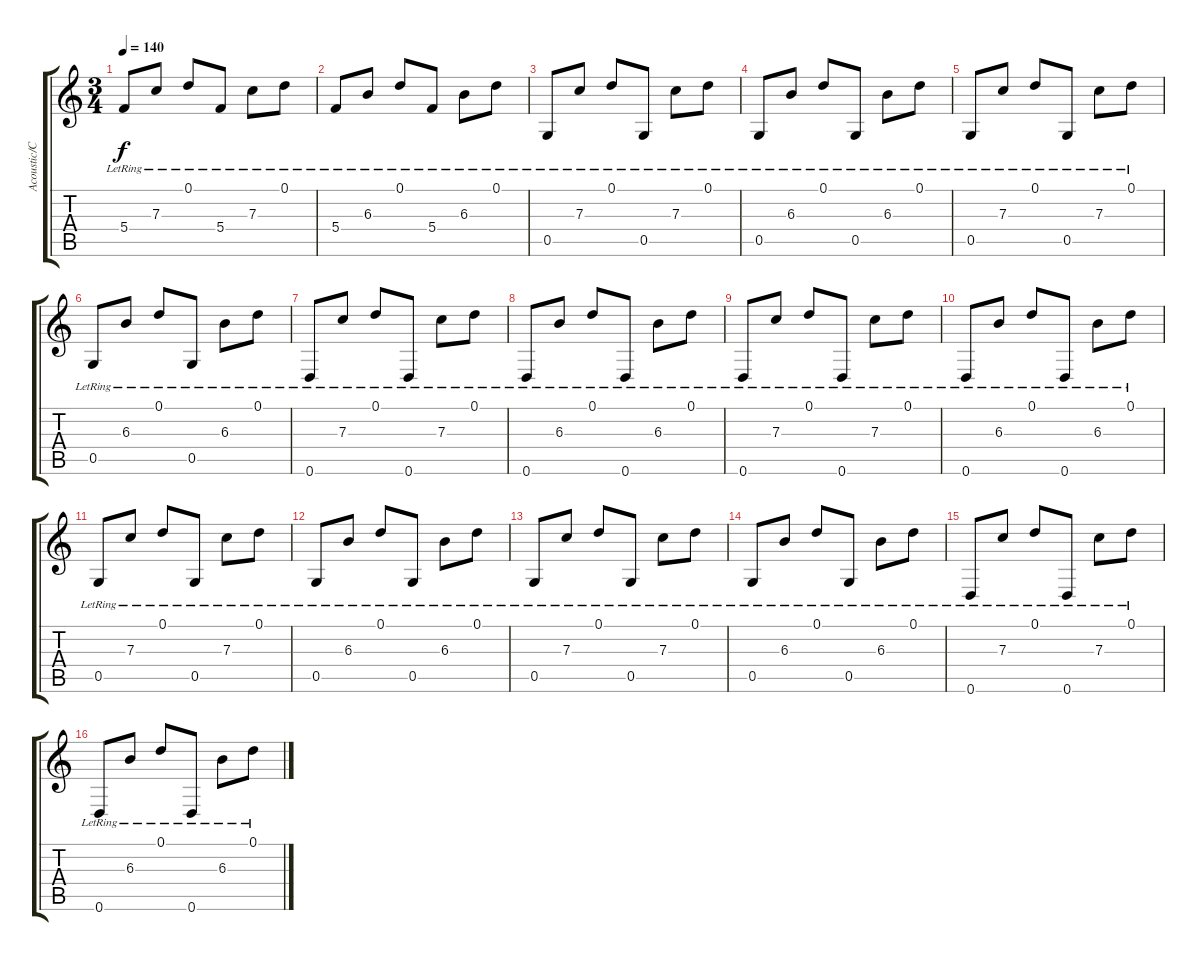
\track ("Acoustic/Classical Guitar I" "Acoustic/C") {instrument acousticguitarnylon}
\staff {score tabs}
\tuning (D4 A3 F3 C3 G2 D2) {hide}
\ts (3 4)
\tempo 140
\clef g2
\ks c
5.4{lr}.8{dy f} 7.3{lr}.8 0.1{lr}.8 5.4{lr}.8 7.3{lr}.8 0.1{lr}.8 |
5.4{lr}.8 6.3{lr}.8 0.1{lr}.8 5.4{lr}.8 6.3{lr}.8 0.1{lr}.8 |
0.5{lr}.8 7.3{lr}.8 0.1{lr}.8 0.5{lr}.8 7.3{lr}.8 0.1{lr}.8 |
0.5{lr}.8 6.3{lr}.8 0.1{lr}.8 0.5{lr}.8 6.3{lr}.8 0.1{lr}.8 |
0.5{lr}.8 7.3{lr}.8 0.1{lr}.8 0.5{lr}.8 7.3{lr}.8 0.1{lr}.8 |
0.5{lr}.8 6.3{lr}.8 0.1{lr}.8 0.5{lr}.8 6.3{lr}.8 0.1{lr}.8 |
0.6{lr}.8 7.3{lr}.8 0.1{lr}.8 0.6{lr}.8 7.3{lr}.8 0.1{lr}.8 |
0.6{lr}.8 6.3{lr}.8 0.1{lr}.8 0.6{lr}.8 6.3{lr}.8 0.1{lr}.8 |
0.6{lr}.8 7.3{lr}.8 0.1{lr}.8 0.6{lr}.8 7.3{lr}.8 0.1{lr}.8 |
0.6{lr}.8 6.3{lr}.8 0.1{lr}.8 0.6{lr}.8 6.3{lr}.8 0.1{lr}.8 |
0.5{lr}.8 7.3{lr}.8 0.1{lr}.8 0.5{lr}.8 7.3{lr}.8 0.1{lr}.8 |
0.5{lr}.8 6.3{lr}.8 0.1{lr}.8 0.5{lr}.8 6.3{lr}.8 0.1{lr}.8 |
0.5{lr}.8 7.3{lr}.8 0.1{lr}.8 0.5{lr}.8 7.3{lr}.8 0.1{lr}.8 |
0.5{lr}.8 6.3{lr}.8 0.1{lr}.8 0.5{lr}.8 6.3{lr}.8 0.1{lr}.8 |
0.6{lr}.8 7.3{lr}.8 0.1{lr}.8 0.6{lr}.8 7.3{lr}.8 0.1{lr}.8 |
0.6{lr}.8 6.3{lr}.8 0.1{lr}.8 0.6{lr}.8 6.3{lr}.8 0.1{lr}.8
